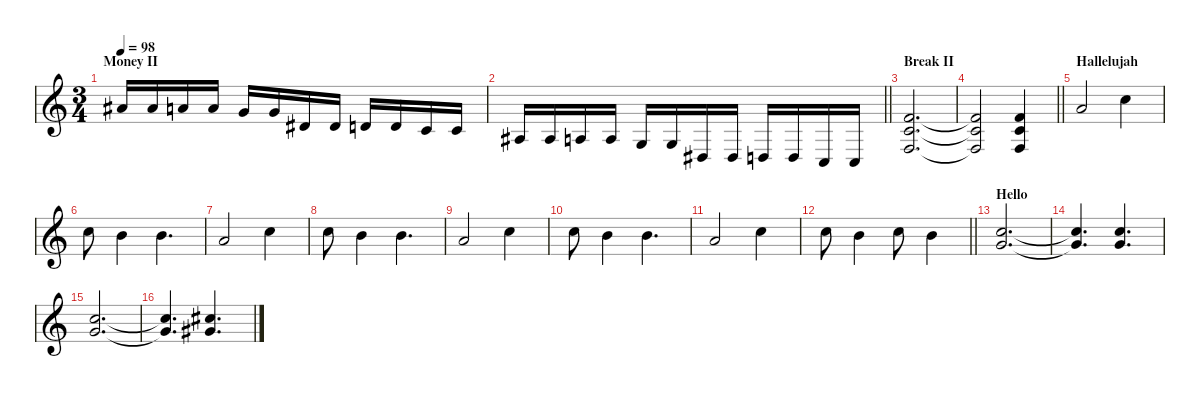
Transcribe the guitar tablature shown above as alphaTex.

\defaultSystemsLayout 4
\hideDynamics
\bracketExtendMode nobrackets
\singleTrackTrackNamePolicy hidden
\multiTrackTrackNamePolicy hidden
\firstSystemTrackNameMode fullname
\firstSystemTrackNameOrientation horizontal
\otherSystemsTrackNameOrientation horizontal
\track ("Vocals" "vln.") {instrument stringensemble1}
\staff {score}
\tuning (E4 C4 G3 C3 G2 C2)
\ts (3 4)
\section ("" "Money II")
\tempo 98
\clef g2
\ks c
15.3{acc #}.16{dy f beam Up} 15.3{acc #}.16{beam Up} 14.3.16{beam Up} 14.3.16{beam Up} 12.3.16{beam Up} 12.3.16{beam Up} 15.4{acc #}.16{beam Up} 15.4{acc #}.16{beam Up} 14.4.16{beam Up} 14.4.16{beam Up} 12.4.16{beam Up} 12.4.16{beam Up} |
\barLineRight lightlight
15.5{acc #}.16{beam Up} 15.5{acc #}.16{beam Up} 14.5.16{beam Up} 14.5.16{beam Up} 12.5.16{beam Up} 12.5.16{beam Up} 15.6{acc #}.16{beam Up} 15.6{acc #}.16{beam Up} 14.6.16{beam Up} 14.6.16{beam Up} 12.6.16{beam Up} 12.6.16{beam Up} |
\section ("" "Break II")
(5.2 5.3 5.4).2{d beam Up} |
\barLineRight lightlight
(5.2{t} 5.3{t} 5.4{t}).2{beam Up} (5.2 5.3 5.4).4{beam Up} |
\section ("" "Hallelujah")
9.2.2{beam Up} 12.2.4{beam Down} |
12.2.8{beam Down} 11.2.4{beam Down} 11.2.4{d beam Down} |
9.2.2{beam Up} 12.2.4{beam Down} |
12.2.8{beam Down} 11.2.4{beam Down} 11.2.4{d beam Down} |
9.2.2{beam Up} 12.2.4{beam Down} |
12.2.8{beam Down} 11.2.4{beam Down} 11.2.4{d beam Down} |
9.2.2{beam Up} 12.2.4{beam Down} |
\barLineRight lightlight
12.2.8{beam Down} 11.2.4{beam Down} 12.2.8{beam Down} 11.2.4{beam Down} |
\section ("" "Hello")
(12.2 12.3).2{d beam Up} |
(12.2{t} 12.3{t}).4{d beam Up} (12.2 12.3).4{d beam Up} |
(12.2 12.3).2{d beam Up} |
(12.2{t} 12.3{t}).4{d beam Up} (13.2{acc #} 13.3{acc #}).4{d beam Up}
